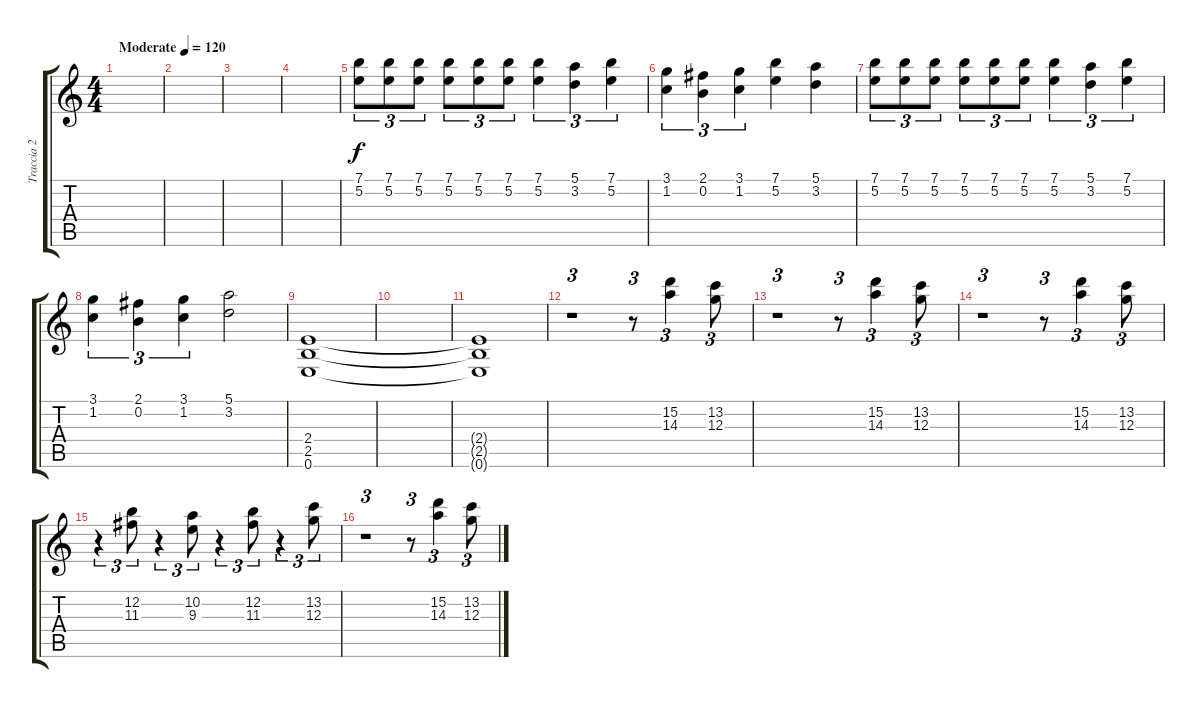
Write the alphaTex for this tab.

\track ("Traccia 2" "Traccia 2") {instrument overdrivenguitar}
\staff {score tabs}
\tuning (E4 B3 G3 D3 A2 E2) {hide}
\ts (4 4)
\tempo (120 "Moderate")
\clef g2
\ks c
|
|
|
|
(7.1 5.2).8{tu (3 2)} (7.1 5.2).8{tu (3 2)} (7.1 5.2).8{tu (3 2)} (7.1 5.2).8{tu (3 2)} (7.1 5.2).8{tu (3 2)} (7.1 5.2).8{tu (3 2)} (7.1 5.2).4{tu (3 2)} (5.1 3.2).4{tu (3 2)} (7.1 5.2).4{tu (3 2)} |
(3.1 1.2).4{tu (3 2)} (2.1 0.2).4{tu (3 2)} (3.1 1.2).4{tu (3 2)} (7.1 5.2).4 (5.1 3.2).4 |
(7.1 5.2).8{tu (3 2)} (7.1 5.2).8{tu (3 2)} (7.1 5.2).8{tu (3 2)} (7.1 5.2).8{tu (3 2)} (7.1 5.2).8{tu (3 2)} (7.1 5.2).8{tu (3 2)} (7.1 5.2).4{tu (3 2)} (5.1 3.2).4{tu (3 2)} (7.1 5.2).4{tu (3 2)} |
(3.1 1.2).4{tu (3 2)} (2.1 0.2).4{tu (3 2)} (3.1 1.2).4{tu (3 2)} (5.1 3.2).2 |
(2.4 2.5 0.6).1 |
|
(2.4{t} 2.5{t} 0.6{t}).1 |
r.1{tu (3 2)} r.8{tu (3 2)} (15.2 14.3).4{tu (3 2)} (13.2 12.3).8{tu (3 2)} |
r.1{tu (3 2)} r.8{tu (3 2)} (15.2 14.3).4{tu (3 2)} (13.2 12.3).8{tu (3 2)} |
r.1{tu (3 2)} r.8{tu (3 2)} (15.2 14.3).4{tu (3 2)} (13.2 12.3).8{tu (3 2)} |
r.4{tu (3 2)} (12.2 11.3).8{tu (3 2)} r.4{tu (3 2)} (10.2 9.3).8{tu (3 2)} r.4{tu (3 2)} (12.2 11.3).8{tu (3 2)} r.4{tu (3 2)} (13.2 12.3).8{tu (3 2)} |
r.1{tu (3 2)} r.8{tu (3 2)} (15.2 14.3).4{tu (3 2)} (13.2 12.3).8{tu (3 2)}
